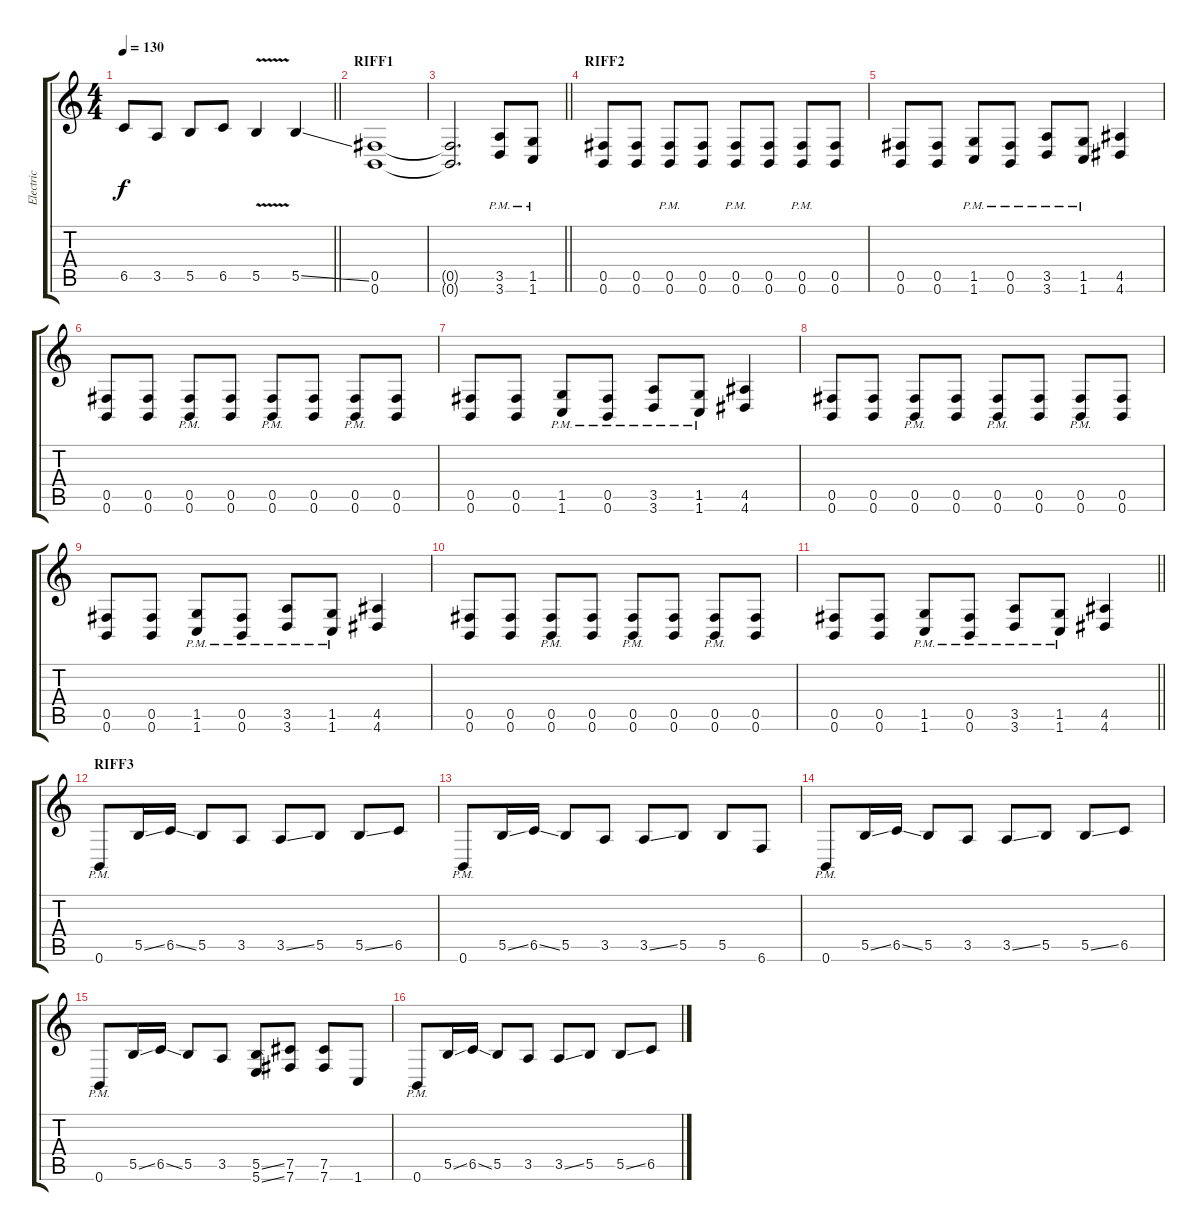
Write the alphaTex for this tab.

\track ("Electric" "Electric") {instrument distortionguitar}
\staff {score tabs}
\tuning (Db4 Ab3 E3 B2 Gb2 B1) {hide}
\ts (4 4)
\tempo 130
\clef g2
\barLineRight lightlight
\ks c
6.5{t}.8{dy f} 3.5.8 5.5.8 6.5.8 5.5{v}.4 5.5{ss}.4 |
\section ("" "RIFF1")
(0.5 0.6).1 |
\barLineRight lightlight
(0.5{t} 0.6{t}).2{d} (3.5{pm} 3.6{pm}).8 (1.5{pm} 1.6{pm}).8 |
\section ("" "RIFF2")
(0.5 0.6).8 (0.5 0.6).8 (0.5{pm} 0.6{pm}).8 (0.5 0.6).8 (0.5{pm} 0.6{pm}).8 (0.5 0.6).8 (0.5{pm} 0.6{pm}).8 (0.5 0.6).8 |
(0.5 0.6).8 (0.5 0.6).8 (1.5{pm} 1.6{pm}).8 (0.5{pm} 0.6{pm}).8 (3.5{pm} 3.6{pm}).8 (1.5{pm} 1.6{pm}).8 (4.5 4.6).4 |
(0.5 0.6).8 (0.5 0.6).8 (0.5{pm} 0.6{pm}).8 (0.5 0.6).8 (0.5{pm} 0.6{pm}).8 (0.5 0.6).8 (0.5{pm} 0.6{pm}).8 (0.5 0.6).8 |
(0.5 0.6).8 (0.5 0.6).8 (1.5{pm} 1.6{pm}).8 (0.5{pm} 0.6{pm}).8 (3.5{pm} 3.6{pm}).8 (1.5{pm} 1.6{pm}).8 (4.5 4.6).4 |
(0.5 0.6).8 (0.5 0.6).8 (0.5{pm} 0.6{pm}).8 (0.5 0.6).8 (0.5{pm} 0.6{pm}).8 (0.5 0.6).8 (0.5{pm} 0.6{pm}).8 (0.5 0.6).8 |
(0.5 0.6).8 (0.5 0.6).8 (1.5{pm} 1.6{pm}).8 (0.5{pm} 0.6{pm}).8 (3.5{pm} 3.6{pm}).8 (1.5{pm} 1.6{pm}).8 (4.5 4.6).4 |
(0.5 0.6).8 (0.5 0.6).8 (0.5{pm} 0.6{pm}).8 (0.5 0.6).8 (0.5{pm} 0.6{pm}).8 (0.5 0.6).8 (0.5{pm} 0.6{pm}).8 (0.5 0.6).8 |
\barLineRight lightlight
(0.5 0.6).8 (0.5 0.6).8 (1.5{pm} 1.6{pm}).8 (0.5{pm} 0.6{pm}).8 (3.5{pm} 3.6{pm}).8 (1.5{pm} 1.6{pm}).8 (4.5 4.6).4 |
\section ("" "RIFF3")
0.6{pm}.8 5.5{ss}.16 6.5{ss}.16 5.5.8 3.5.8 3.5{ss}.8 5.5.8 5.5{ss}.8 6.5.8 |
0.6{pm}.8 5.5{ss}.16 6.5{ss}.16 5.5.8 3.5.8 3.5{ss}.8 5.5.8 5.5.8 6.6.8 |
0.6{pm}.8 5.5{ss}.16 6.5{ss}.16 5.5.8 3.5.8 3.5{ss}.8 5.5.8 5.5{ss}.8 6.5.8 |
0.6{pm}.8 5.5{ss}.16 6.5{ss}.16 5.5.8 3.5.8 (5.5{ss} 5.6{ss}).8 (7.5 7.6).8 (7.5 7.6).8 1.6.8 |
0.6{pm}.8 5.5{ss}.16 6.5{ss}.16 5.5.8 3.5.8 3.5{ss}.8 5.5.8 5.5{ss}.8 6.5.8
